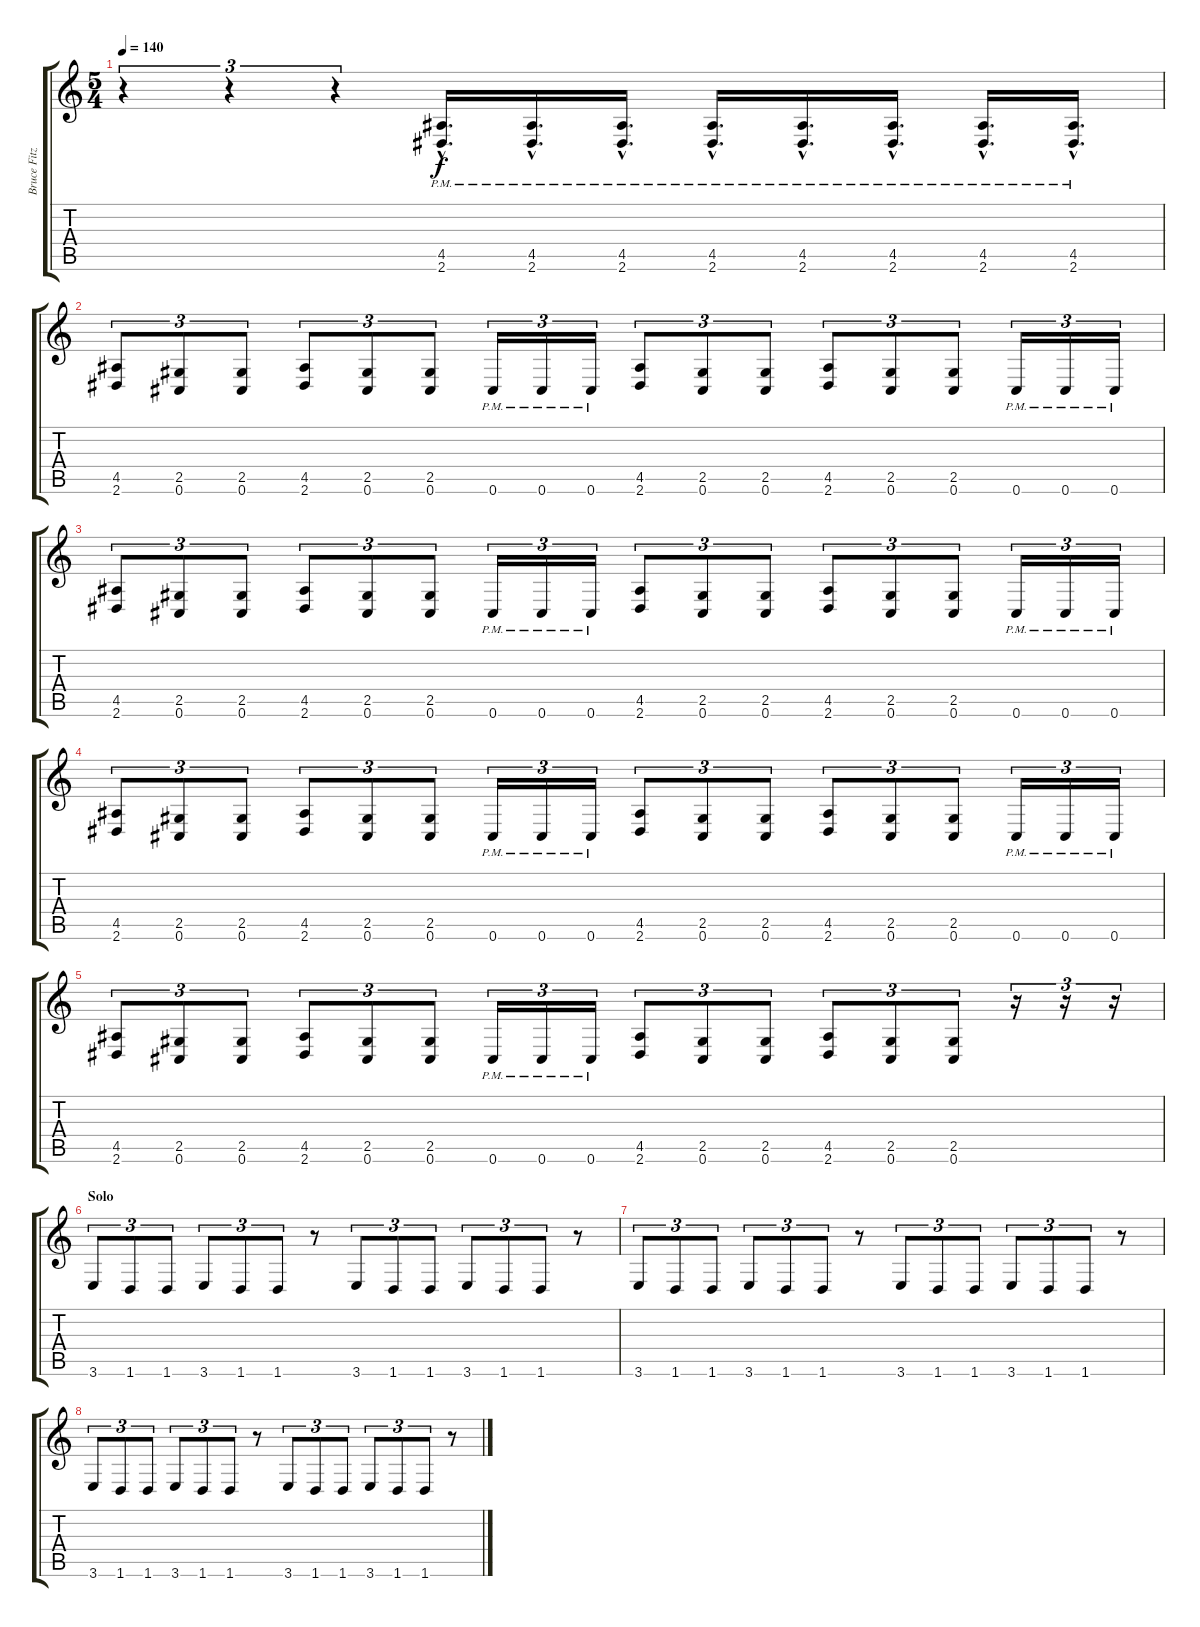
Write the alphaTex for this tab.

\track ("Bruce Fitzburgh - Rythm Guitar" "Bruce Fitz") {instrument distortionguitar}
\staff {score tabs}
\tuning (Db4 Ab3 E3 B2 Gb2 Db2) {hide}
\ts (5 4)
\tempo 140
\clef g2
\ks c
r.4{tu (3 2) dy f} r.4{tu (3 2)} r.4{tu (3 2)} (4.5{hac pm} 2.6{hac pm}).16{d} (4.5{hac pm} 2.6{hac pm}).16{d} (4.5{hac pm} 2.6{hac pm}).16{d} (4.5{hac pm} 2.6{hac pm}).16{d} (4.5{hac pm} 2.6{hac pm}).16{d} (4.5{hac pm} 2.6{hac pm}).16{d} (4.5{hac pm} 2.6{hac pm}).16{d} (4.5{hac pm} 2.6{hac pm}).16{d} |
(4.5 2.6).8{tu (3 2)} (2.5 0.6).8{tu (3 2)} (2.5 0.6).8{tu (3 2)} (4.5 2.6).8{tu (3 2)} (2.5 0.6).8{tu (3 2)} (2.5 0.6).8{tu (3 2)} 0.6{pm}.16{tu (3 2)} 0.6{pm}.16{tu (3 2)} 0.6{pm}.16{tu (3 2)} (4.5 2.6).8{tu (3 2)} (2.5 0.6).8{tu (3 2)} (2.5 0.6).8{tu (3 2)} (4.5 2.6).8{tu (3 2)} (2.5 0.6).8{tu (3 2)} (2.5 0.6).8{tu (3 2)} 0.6{pm}.16{tu (3 2)} 0.6{pm}.16{tu (3 2)} 0.6{pm}.16{tu (3 2)} |
(4.5 2.6).8{tu (3 2)} (2.5 0.6).8{tu (3 2)} (2.5 0.6).8{tu (3 2)} (4.5 2.6).8{tu (3 2)} (2.5 0.6).8{tu (3 2)} (2.5 0.6).8{tu (3 2)} 0.6{pm}.16{tu (3 2)} 0.6{pm}.16{tu (3 2)} 0.6{pm}.16{tu (3 2)} (4.5 2.6).8{tu (3 2)} (2.5 0.6).8{tu (3 2)} (2.5 0.6).8{tu (3 2)} (4.5 2.6).8{tu (3 2)} (2.5 0.6).8{tu (3 2)} (2.5 0.6).8{tu (3 2)} 0.6{pm}.16{tu (3 2)} 0.6{pm}.16{tu (3 2)} 0.6{pm}.16{tu (3 2)} |
(4.5 2.6).8{tu (3 2)} (2.5 0.6).8{tu (3 2)} (2.5 0.6).8{tu (3 2)} (4.5 2.6).8{tu (3 2)} (2.5 0.6).8{tu (3 2)} (2.5 0.6).8{tu (3 2)} 0.6{pm}.16{tu (3 2)} 0.6{pm}.16{tu (3 2)} 0.6{pm}.16{tu (3 2)} (4.5 2.6).8{tu (3 2)} (2.5 0.6).8{tu (3 2)} (2.5 0.6).8{tu (3 2)} (4.5 2.6).8{tu (3 2)} (2.5 0.6).8{tu (3 2)} (2.5 0.6).8{tu (3 2)} 0.6{pm}.16{tu (3 2)} 0.6{pm}.16{tu (3 2)} 0.6{pm}.16{tu (3 2)} |
(4.5 2.6).8{tu (3 2)} (2.5 0.6).8{tu (3 2)} (2.5 0.6).8{tu (3 2)} (4.5 2.6).8{tu (3 2)} (2.5 0.6).8{tu (3 2)} (2.5 0.6).8{tu (3 2)} 0.6{pm}.16{tu (3 2)} 0.6{pm}.16{tu (3 2)} 0.6{pm}.16{tu (3 2)} (4.5 2.6).8{tu (3 2)} (2.5 0.6).8{tu (3 2)} (2.5 0.6).8{tu (3 2)} (4.5 2.6).8{tu (3 2)} (2.5 0.6).8{tu (3 2)} (2.5 0.6).8{tu (3 2)} r.16{tu (3 2)} r.16{tu (3 2)} r.16{tu (3 2)} |
\section ("" "Solo")
3.6.8{tu (3 2)} 1.6.8{tu (3 2)} 1.6.8{tu (3 2)} 3.6.8{tu (3 2)} 1.6.8{tu (3 2)} 1.6.8{tu (3 2)} r.8 3.6.8{tu (3 2)} 1.6.8{tu (3 2)} 1.6.8{tu (3 2)} 3.6.8{tu (3 2)} 1.6.8{tu (3 2)} 1.6.8{tu (3 2)} r.8 |
3.6.8{tu (3 2)} 1.6.8{tu (3 2)} 1.6.8{tu (3 2)} 3.6.8{tu (3 2)} 1.6.8{tu (3 2)} 1.6.8{tu (3 2)} r.8 3.6.8{tu (3 2)} 1.6.8{tu (3 2)} 1.6.8{tu (3 2)} 3.6.8{tu (3 2)} 1.6.8{tu (3 2)} 1.6.8{tu (3 2)} r.8 |
3.6.8{tu (3 2)} 1.6.8{tu (3 2)} 1.6.8{tu (3 2)} 3.6.8{tu (3 2)} 1.6.8{tu (3 2)} 1.6.8{tu (3 2)} r.8 3.6.8{tu (3 2)} 1.6.8{tu (3 2)} 1.6.8{tu (3 2)} 3.6.8{tu (3 2)} 1.6.8{tu (3 2)} 1.6.8{tu (3 2)} r.8
